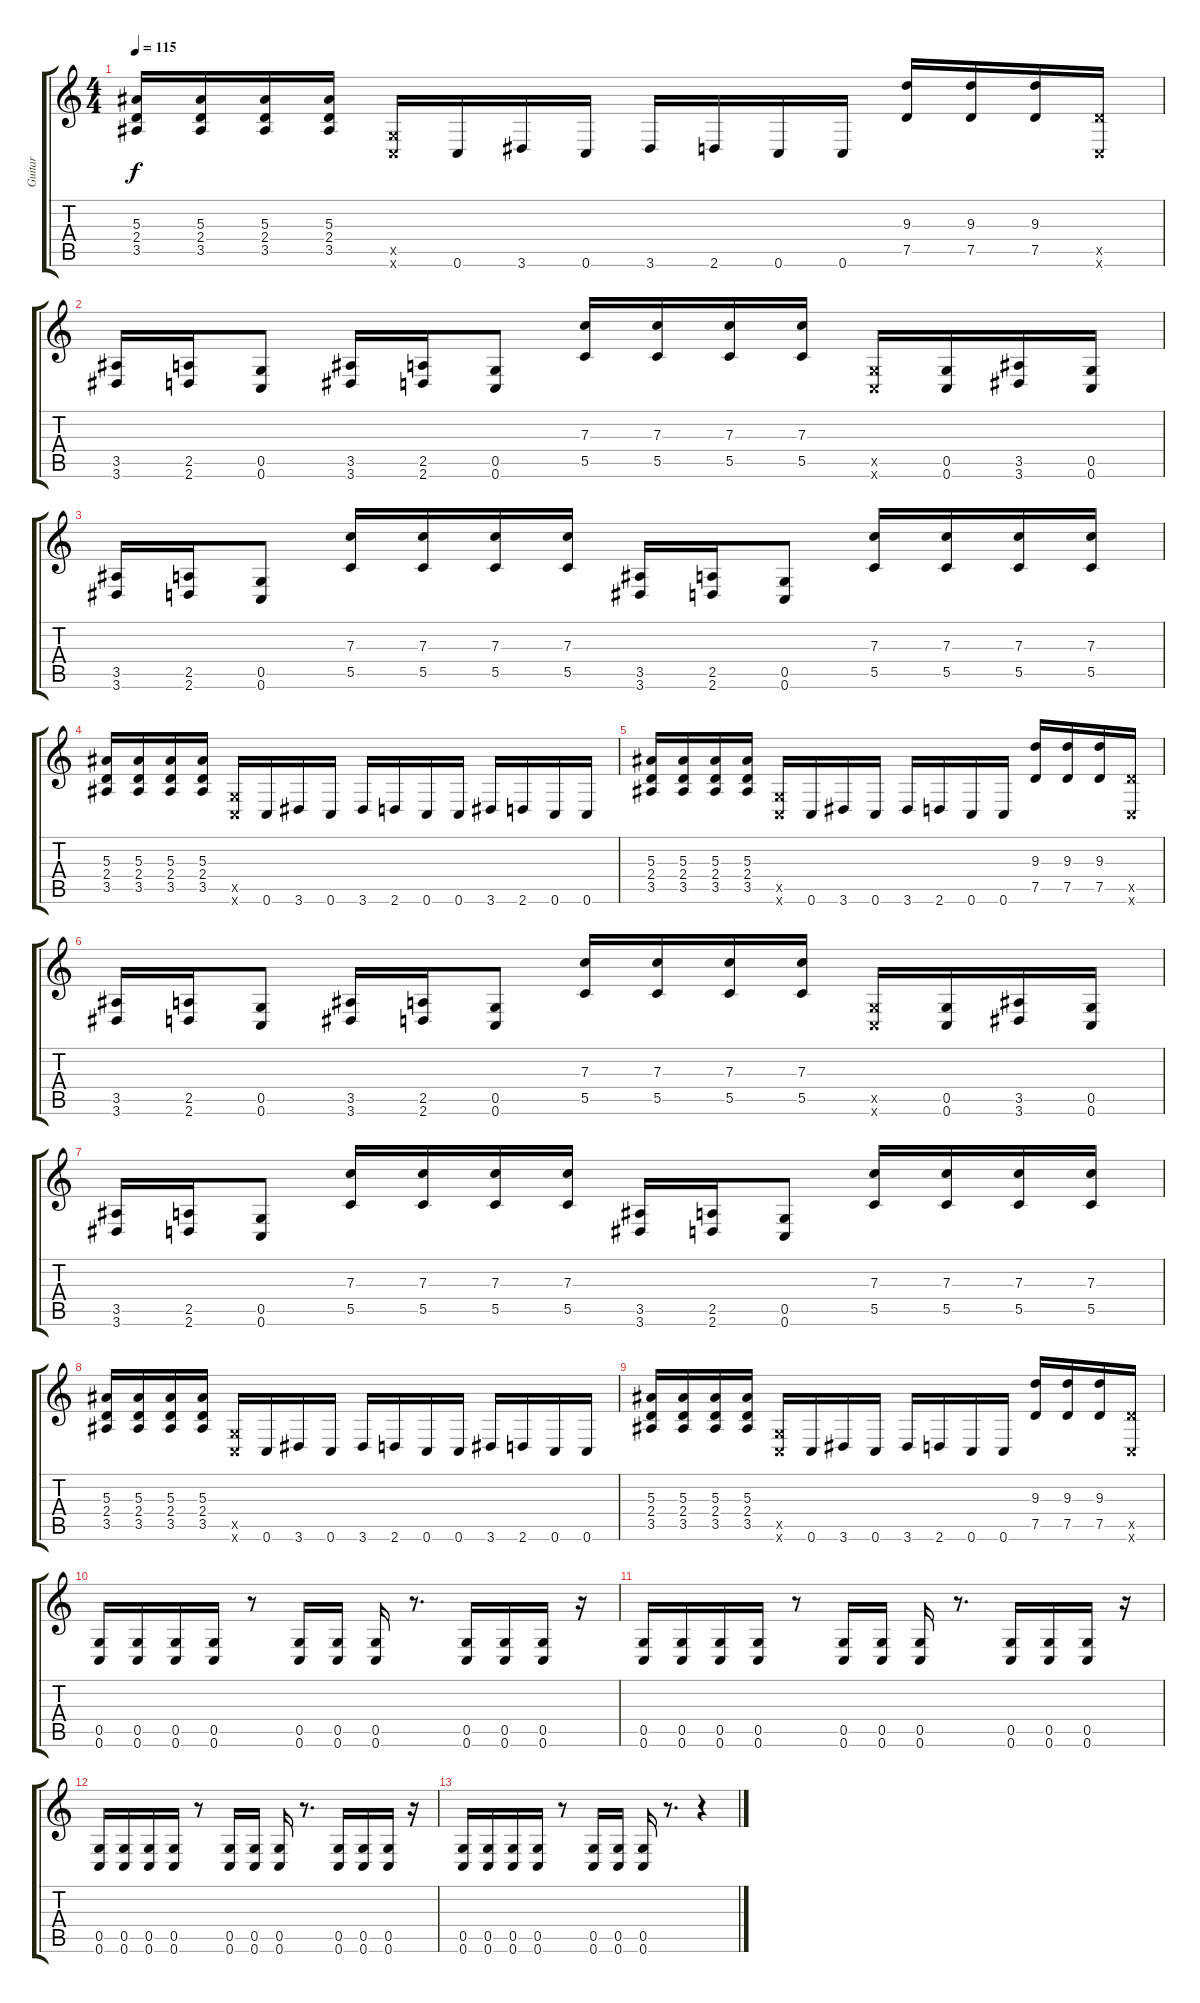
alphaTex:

\track ("Guitar" "Guitar") {instrument distortionguitar}
\staff {score tabs}
\tuning (D4 A3 F3 C3 G2 C2) {hide}
\ts (4 4)
\tempo 115
\clef g2
\ks c
(5.3 2.4 3.5).16{dy f} (5.3 2.4 3.5).16 (5.3 2.4 3.5).16 (5.3 2.4 3.5).16 (0.5{x} 0.6{x}).16 0.6.16 3.6.16 0.6.16 3.6.16 2.6.16 0.6.16 0.6.16 (9.3 7.5).16 (9.3 7.5).16 (9.3 7.5).16 (7.5{x} 0.6{x}).16 |
(3.5 3.6).16 (2.5 2.6).16 (0.5 0.6).8 (3.5 3.6).16 (2.5 2.6).16 (0.5 0.6).8 (7.3 5.5).16 (7.3 5.5).16 (7.3 5.5).16 (7.3 5.5).16 (0.5{x} 0.6{x}).16 (0.5 0.6).16 (3.5 3.6).16 (0.5 0.6).16 |
(3.5 3.6).16 (2.5 2.6).16 (0.5 0.6).8 (7.3 5.5).16 (7.3 5.5).16 (7.3 5.5).16 (7.3 5.5).16 (3.5 3.6).16 (2.5 2.6).16 (0.5 0.6).8 (7.3 5.5).16 (7.3 5.5).16 (7.3 5.5).16 (7.3 5.5).16 |
(5.3 2.4 3.5).16 (5.3 2.4 3.5).16 (5.3 2.4 3.5).16 (5.3 2.4 3.5).16 (0.5{x} 0.6{x}).16 0.6.16 3.6.16 0.6.16 3.6.16 2.6.16 0.6.16 0.6.16 3.6.16 2.6.16 0.6.16 0.6.16 |
(5.3 2.4 3.5).16 (5.3 2.4 3.5).16 (5.3 2.4 3.5).16 (5.3 2.4 3.5).16 (0.5{x} 0.6{x}).16 0.6.16 3.6.16 0.6.16 3.6.16 2.6.16 0.6.16 0.6.16 (9.3 7.5).16 (9.3 7.5).16 (9.3 7.5).16 (7.5{x} 0.6{x}).16 |
(3.5 3.6).16 (2.5 2.6).16 (0.5 0.6).8 (3.5 3.6).16 (2.5 2.6).16 (0.5 0.6).8 (7.3 5.5).16 (7.3 5.5).16 (7.3 5.5).16 (7.3 5.5).16 (0.5{x} 0.6{x}).16 (0.5 0.6).16 (3.5 3.6).16 (0.5 0.6).16 |
(3.5 3.6).16 (2.5 2.6).16 (0.5 0.6).8 (7.3 5.5).16 (7.3 5.5).16 (7.3 5.5).16 (7.3 5.5).16 (3.5 3.6).16 (2.5 2.6).16 (0.5 0.6).8 (7.3 5.5).16 (7.3 5.5).16 (7.3 5.5).16 (7.3 5.5).16 |
(5.3 2.4 3.5).16 (5.3 2.4 3.5).16 (5.3 2.4 3.5).16 (5.3 2.4 3.5).16 (0.5{x} 0.6{x}).16 0.6.16 3.6.16 0.6.16 3.6.16 2.6.16 0.6.16 0.6.16 3.6.16 2.6.16 0.6.16 0.6.16 |
(5.3 2.4 3.5).16 (5.3 2.4 3.5).16 (5.3 2.4 3.5).16 (5.3 2.4 3.5).16 (0.5{x} 0.6{x}).16 0.6.16 3.6.16 0.6.16 3.6.16 2.6.16 0.6.16 0.6.16 (9.3 7.5).16 (9.3 7.5).16 (9.3 7.5).16 (7.5{x} 0.6{x}).16 |
(0.5 0.6).16 (0.5 0.6).16 (0.5 0.6).16 (0.5 0.6).16 r.8 (0.5 0.6).16 (0.5 0.6).16 (0.5 0.6).16 r.8{d} (0.5 0.6).16 (0.5 0.6).16 (0.5 0.6).16 r.16 |
(0.5 0.6).16 (0.5 0.6).16 (0.5 0.6).16 (0.5 0.6).16 r.8 (0.5 0.6).16 (0.5 0.6).16 (0.5 0.6).16 r.8{d} (0.5 0.6).16 (0.5 0.6).16 (0.5 0.6).16 r.16 |
(0.5 0.6).16 (0.5 0.6).16 (0.5 0.6).16 (0.5 0.6).16 r.8 (0.5 0.6).16 (0.5 0.6).16 (0.5 0.6).16 r.8{d} (0.5 0.6).16 (0.5 0.6).16 (0.5 0.6).16 r.16 |
(0.5 0.6).16 (0.5 0.6).16 (0.5 0.6).16 (0.5 0.6).16 r.8 (0.5 0.6).16 (0.5 0.6).16 (0.5 0.6).16 r.8{d} r.4
